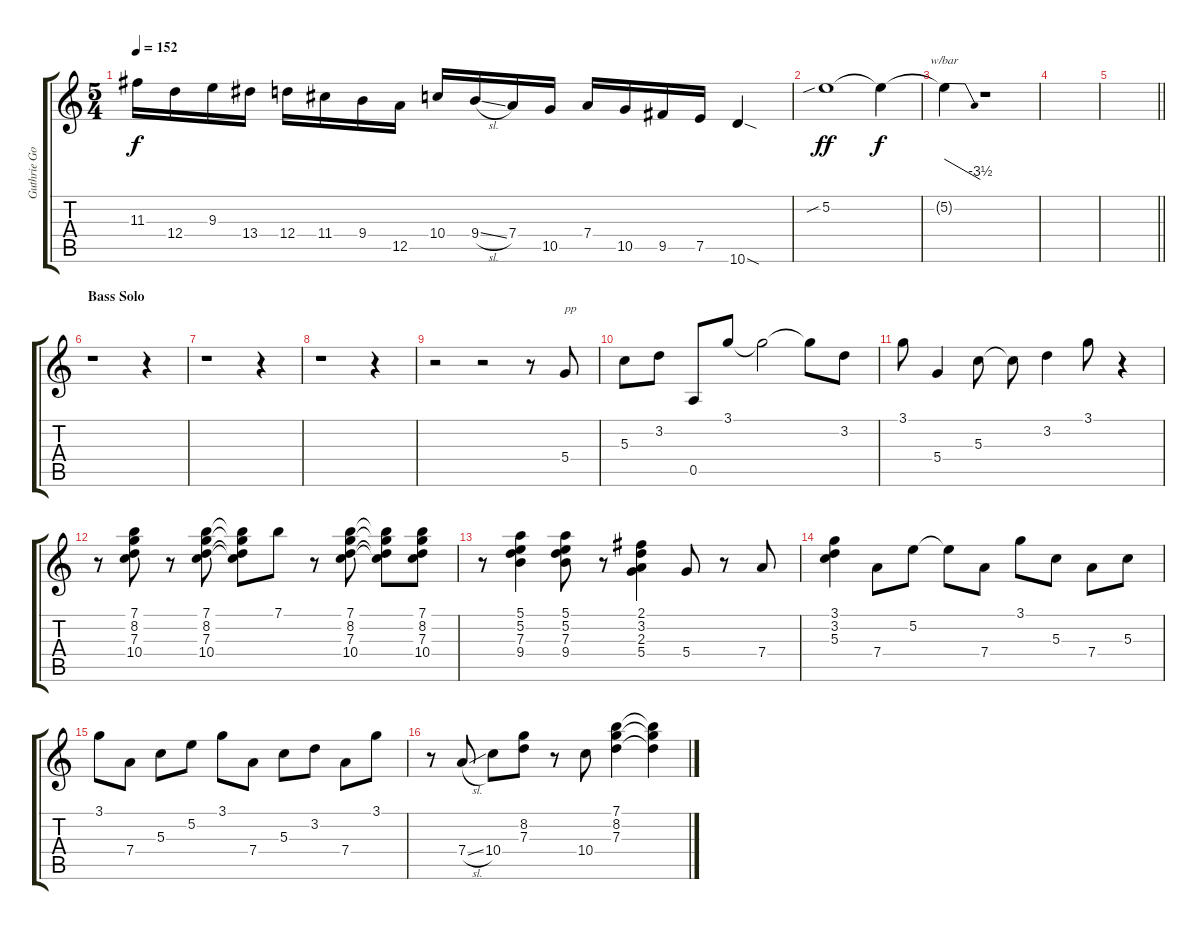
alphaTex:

\track ("Guthrie Govan" "Guthrie Go") {instrument overdrivenguitar}
\staff {score tabs}
\tuning (E4 B3 G3 D3 A2 E2) {hide}
\ts (5 4)
\tempo 152
\clef g2
\ks c
11.3.16{dy f} 12.4.16 9.3.16 13.4.16 12.4.16 11.4.16 9.4.16 12.5.16 10.4.16 9.4{sl}.16 7.4.16 10.5.16 7.4.16 10.5.16 9.5.16 7.5.16 10.6{sod}.4 |
5.2{sib}.1{dy ff volume 8} 5.2{t}.4{dy f} |
5.2{t}.4{tbe (dive default 0 0 60 -14) volume 8} r.1 |
|
\barLineRight lightlight
|
\section ("" "Bass Solo")
r.1{volume 8 instrument electricguitarjazz} r.4 |
r.1 r.4 |
r.1 r.4 |
r.2 r.2 r.8 5.4.8{txt "pp"} |
5.3.8 3.2.8 0.5.8 3.1.8 3.1{t}.2 3.1{t}.8 3.2.8 |
3.1.8 5.4.4 5.3.8 5.3{t}.8 3.2.4 3.1.8 r.4 |
r.8 (7.1 8.2 7.3 10.4).8 r.8 (7.1 8.2 7.3 10.4).8 (7.1{t} 8.2{t} 7.3{t} 10.4{t}).8 7.1.8 r.8 (7.1 8.2 7.3 10.4).8 (7.1{t} 8.2{t} 7.3{t} 10.4{t}).8 (7.1 8.2 7.3 10.4).8 |
r.8 (5.1 5.2 7.3 9.4).4 (5.1 5.2 7.3 9.4).8 r.8 (2.1 3.2 2.3 5.4).4 5.4.8 r.8 7.4.8 |
(3.1 3.2 5.3).4 7.4.8 5.2.8 5.2{t}.8 7.4.8 3.1.8 5.3.8 7.4.8 5.3.8 |
3.1.8 7.4.8 5.3.8 5.2.8 3.1.8 7.4.8 5.3.8 3.2.8 7.4.8 3.1.8 |
r.8 7.4{sl}.8 10.4.8 (8.2 7.3).8 r.8 10.4.8 (7.1 8.2 7.3).4 (7.1{t} 8.2{t} 7.3{t}).4
